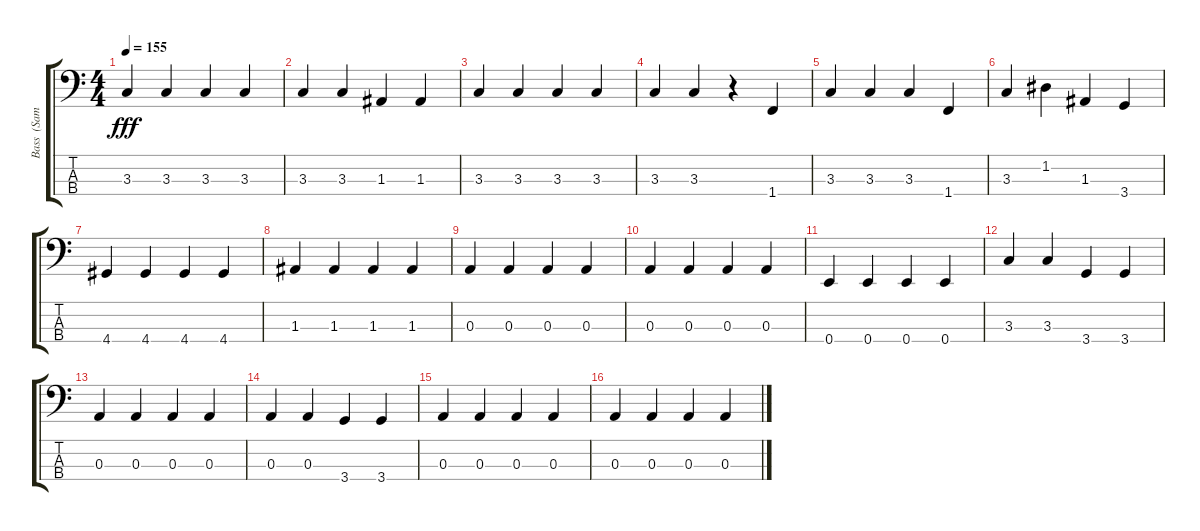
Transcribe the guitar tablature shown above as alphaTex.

\track ("Bass  (Sami)" "Bass  (Sam") {instrument electricbassfinger}
\staff {score tabs}
\tuning (G2 D2 A1 E1) {hide}
\ts (4 4)
\tempo 155
\clef f4
\ks c
3.3.4{dy fff} 3.3.4 3.3.4 3.3.4 |
3.3.4 3.3.4 1.3.4 1.3.4 |
3.3.4 3.3.4 3.3.4 3.3.4 |
3.3.4 3.3.4 r.4 1.4.4 |
3.3.4 3.3.4 3.3.4 1.4.4 |
3.3.4 1.2.4 1.3.4 3.4.4 |
4.4.4 4.4.4 4.4.4 4.4.4 |
1.3.4 1.3.4 1.3.4 1.3.4 |
0.3.4 0.3.4 0.3.4 0.3.4 |
0.3.4 0.3.4 0.3.4 0.3.4 |
0.4.4 0.4.4 0.4.4 0.4.4 |
3.3.4 3.3.4 3.4.4 3.4.4 |
0.3.4 0.3.4 0.3.4 0.3.4 |
0.3.4 0.3.4 3.4.4 3.4.4 |
0.3.4 0.3.4 0.3.4 0.3.4 |
0.3.4 0.3.4 0.3.4 0.3.4
